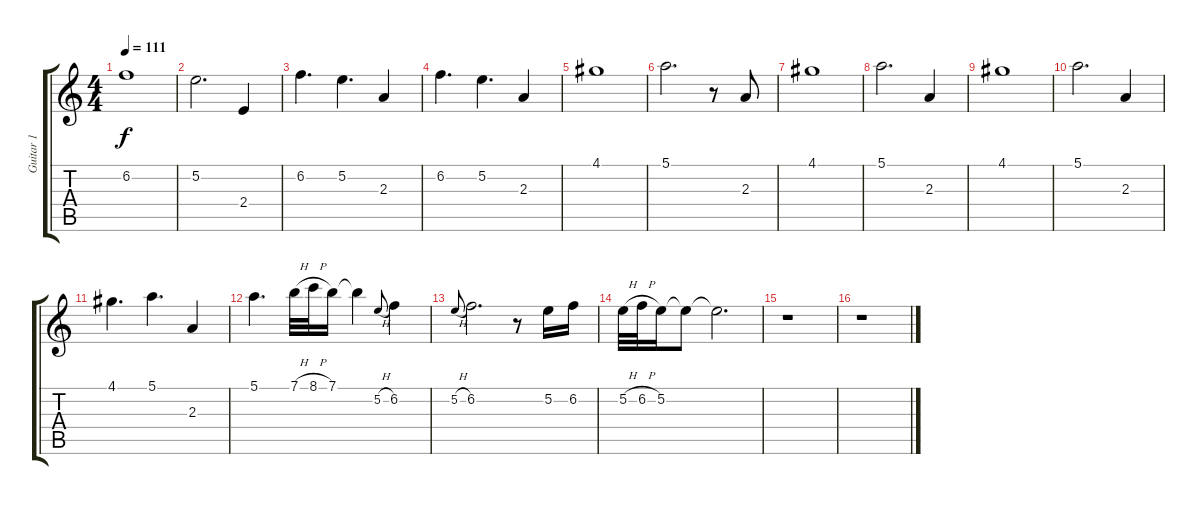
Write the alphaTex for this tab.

\track ("Guitar 1" "Guitar 1") {instrument acousticguitarnylon}
\staff {score tabs}
\tuning (E4 B3 G3 D3 A2 E2) {hide}
\ts (4 4)
\tempo 111
\clef g2
\ks c
6.2.1{dy f} |
5.2.2{d} 2.4.4 |
6.2.4{d} 5.2.4{d} 2.3.4 |
6.2.4{d} 5.2.4{d} 2.3.4 |
4.1.1 |
5.1.2{d} r.8 2.3.8 |
4.1.1 |
5.1.2{d} 2.3.4 |
4.1.1 |
5.1.2{d} 2.3.4 |
4.1.4{d} 5.1.4{d} 2.3.4 |
5.1.4{d} 7.1{h}.32 8.1{h}.32 7.1.16 7.1{t}.4 5.2{h}.8{gr onbeat} 6.2.4 |
5.2{h}.8{gr onbeat} 6.2.2{d} r.8 5.2.16 6.2.16 |
5.2{h}.32 6.2{h}.32 5.2.16 5.2{t}.8 5.2{t}.2{d} |
r.1 |
r.1
